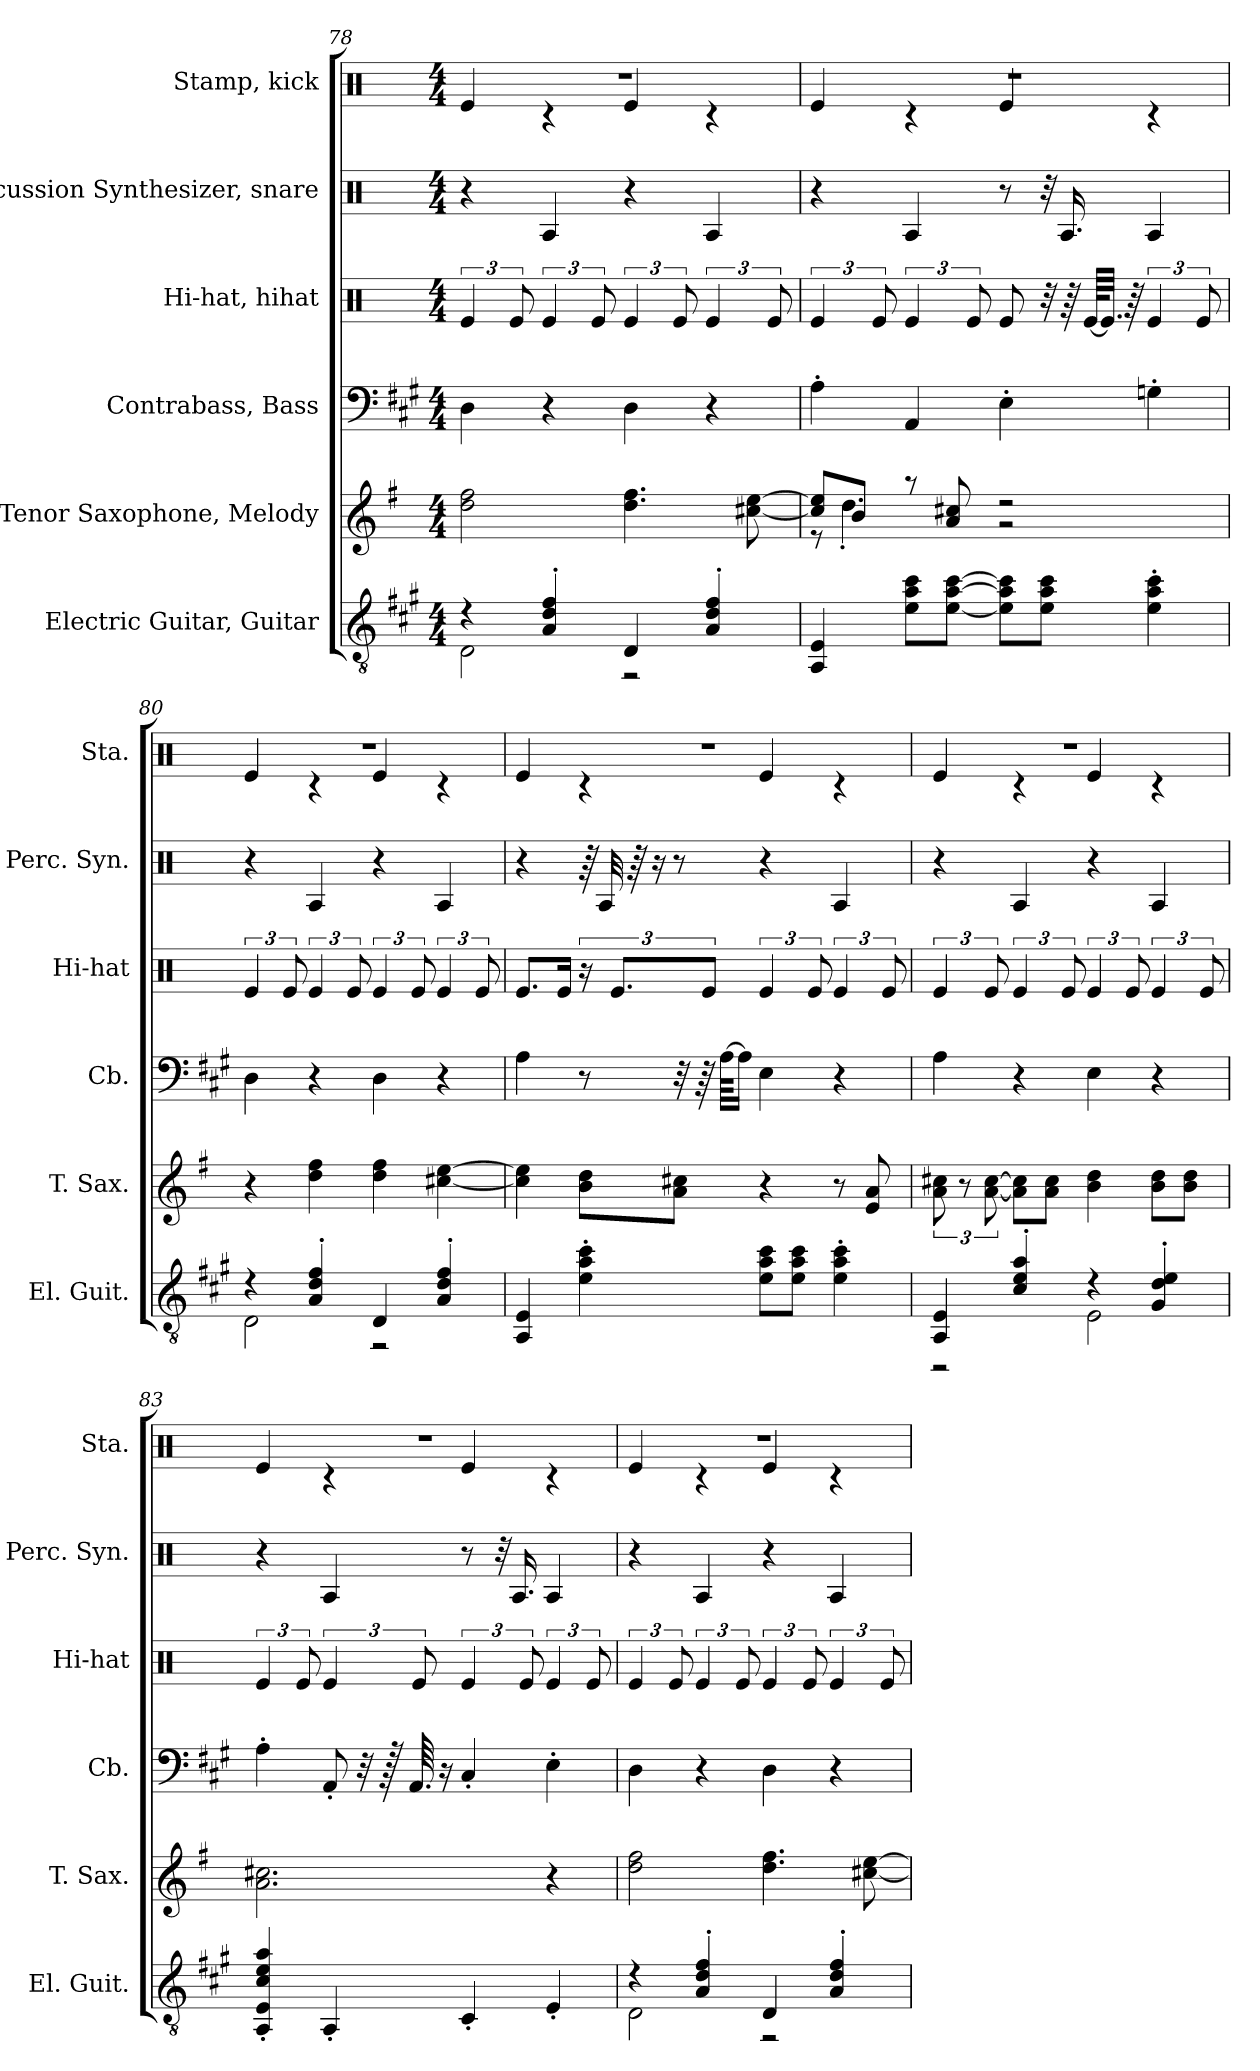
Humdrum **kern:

**kern	**kern	**kern	**kern	**kern	**kern
*part6	*part5	*part4	*part3	*part2	*part1
*staff6	*staff5	*staff4	*staff3	*staff2	*staff1
*I"Electric Guitar, Guitar	*I"Tenor Saxophone, Melody	*I"Contrabass, Bass	*I"Hi-hat, hihat	*I"Percussion Synthesizer, snare	*I"Stamp, kick
*I'El. Guit.	*I'T. Sax.	*I'Cb.	*I'Hi-hat	*I'Perc. Syn.	*I'Sta.
!!LO:PB:g=z
*clefGv2	*clefG2	*clefF4	*clefX	*clefX	*clefX
*	*ITrd8c14	*ITrd7c12	*	*	*
*k[f#c#g#]	*k[f#]	*k[f#c#g#]	*k[]	*k[]	*k[]
*M4/4	*M4/4	*M4/4	*M4/4	*M4/4	*M4/4
=78	=78	=78	=78	=78	=78
*^	*	*	*	*	*^
4r	2D\	2d\ 2f#\	4DD\	6Re/	4r	1r	4Re/
.	.	.	.	12Re/	.	.	.
4A/' 4d/' 4f#/'	.	.	4r	6Re/	4RA/	.	4r
.	.	.	.	12Re/	.	.	.
4D/	2r	4.d\ 4.f#\	4DD\	6Re/	4r	.	4Re/
.	.	.	.	12Re/	.	.	.
4A/' 4d/' 4f#/'	.	.	4r	6Re/	4RA/	.	4r
.	.	[8c#X\ [8e\	.	.	.	.	.
.	.	.	.	12Re/	.	.	.
*v	*v	*	*	*	*	*	*
=79	=79	=79	=79	=79	=79	=79
*	*^	*	*	*	*	*
4AA/ 4E/	8c#/] 8e/]L	8r	4AA'\	6Re/	4r	1r	4Re/
.	8B/J	4.d'\	.	.	.	.	.
.	.	.	.	12Re/	.	.	.
8e\ 8a\ 8cc#\L	8r	.	4AAA/	6Re/	4RA/	.	4r
[8e\ [8a\ [8cc#\J	8A/ 8c#X/	.	.	.	.	.	.
.	.	.	.	12Re/	.	.	.
8e\] 8a\] 8cc#\]L	2r	2r	4EE'\	8Re/	8r	.	4Re/
8e\ 8a\ 8cc#\J	.	.	.	32r	32r	.	.
.	.	.	.	64r	16.RA/	.	.
.	.	.	.	[64Re/KLLL	.	.	.
.	.	.	.	32.Re/JJJ]	.	.	.
.	.	.	.	64r	.	.	.
4e\' 4a\' 4cc#\'	.	.	4GGn'\	6Re/	4RA/	.	4r
.	.	.	.	12Re/	.	.	.
*	*v	*v	*	*	*	*	*
=80	=80	=80	=80	=80	=80	=80
*^	*	*	*	*	*	*
4r	2D\	4r	4DD\	6Re/	4r	1r	4Re/
.	.	.	.	12Re/	.	.	.
4A/' 4d/' 4f#/'	.	4d\ 4f#\	4r	6Re/	4RA/	.	4r
.	.	.	.	12Re/	.	.	.
4D/	2r	4d\ 4f#\	4DD\	6Re/	4r	.	4Re/
.	.	.	.	12Re/	.	.	.
4A/' 4d/' 4f#/'	.	[4c#X\ [4e\	4r	6Re/	4RA/	.	4r
.	.	.	.	12Re/	.	.	.
*v	*v	*	*	*	*	*	*
!!LO:LB:g=z	!!
=81	=81	=81	=81	=81	=81	=81
4AA/ 4E/	4c#\] 4e\]	4AA\	8.Re/L	4r	1r	4Re/
.	.	.	16Re/Jk	.	.	.
4e\' 4a\' 4cc#\'	8B\ 8d\L	8r	24r	64r	.	4r
.	.	.	.	32RA/	.	.
.	.	.	12.Re/L	.	.	.
.	.	.	.	64r	.	.
.	.	.	.	16r	.	.
.	8A\ 8c#X\J	32r	.	8r	.	.
.	.	64r	.	.	.	.
.	.	.	12Re/J	.	.	.
.	.	[64AA\KKLL	.	.	.	.
.	.	16AA\JJ]	.	.	.	.
8e\ 8a\ 8cc#\L	4r	4EE\	6Re/	4r	.	4Re/
8e\ 8a\ 8cc#\J	.	.	.	.	.	.
.	.	.	12Re/	.	.	.
4e\' 4a\' 4cc#\'	8r	4r	6Re/	4RA/	.	4r
.	8E/ 8A/	.	.	.	.	.
.	.	.	12Re/	.	.	.
=82	=82	=82	=82	=82	=82	=82
*^	*	*	*	*	*	*
4AA/ 4E/	2r	12A\ 12c#X\	4AA\	6Re/	4r	1r	4Re/
.	.	12r	.	.	.	.	.
.	.	[12A\ [12c#\	.	12Re/	.	.	.
4c#/' 4e/' 4a/'	.	8A\] 8c#\]L	4r	6Re/	4RA/	.	4r
.	.	8A\ 8c#\J	.	.	.	.	.
.	.	.	.	12Re/	.	.	.
4r	2E\	4B\ 4d\	4EE\	6Re/	4r	.	4Re/
.	.	.	.	12Re/	.	.	.
4G#/' 4d/' 4e/'	.	8B\ 8d\L	4r	6Re/	4RA/	.	4r
.	.	8B\ 8d\J	.	.	.	.	.
.	.	.	.	12Re/	.	.	.
*v	*v	*	*	*	*	*	*
!!LO:PB:g=z	!!
=83	=83	=83	=83	=83	=83	=83
4AA/' 4E/' 4c#/' 4e/' 4a/'	2.A\ 2.c#X\	4AA'\	6Re/	4r	1r	4Re/
.	.	.	12Re/	.	.	.
4AA'/	.	8AAA'/	6Re/	4RA/	.	4r
.	.	32r	.	.	.	.
.	.	128r	.	.	.	.
.	.	64.AAA/	.	.	.	.
.	.	.	12Re/	.	.	.
.	.	16r	.	.	.	.
4C#'/	.	4CC#'/	6Re/	8r	.	4Re/
.	.	.	.	32r	.	.
.	.	.	.	16.RA/	.	.
.	.	.	12Re/	.	.	.
4E'/	4r	4EE'\	6Re/	4RA/	.	4r
.	.	.	12Re/	.	.	.
=84	=84	=84	=84	=84	=84	=84
*^	*	*	*	*	*	*
4r	2D\	2d\ 2f#\	4DD\	6Re/	4r	1r	4Re/
.	.	.	.	12Re/	.	.	.
4A/' 4d/' 4f#/'	.	.	4r	6Re/	4RA/	.	4r
.	.	.	.	12Re/	.	.	.
4D/	2r	4.d\ 4.f#\	4DD\	6Re/	4r	.	4Re/
.	.	.	.	12Re/	.	.	.
4A/' 4d/' 4f#/'	.	.	4r	6Re/	4RA/	.	4r
.	.	[8c#X\ [8e\	.	.	.	.	.
.	.	.	.	12Re/	.	.	.
*v	*v	*	*	*	*	*v	*v
=	=	=	=	=	=
*-	*-	*-	*-	*-	*-
